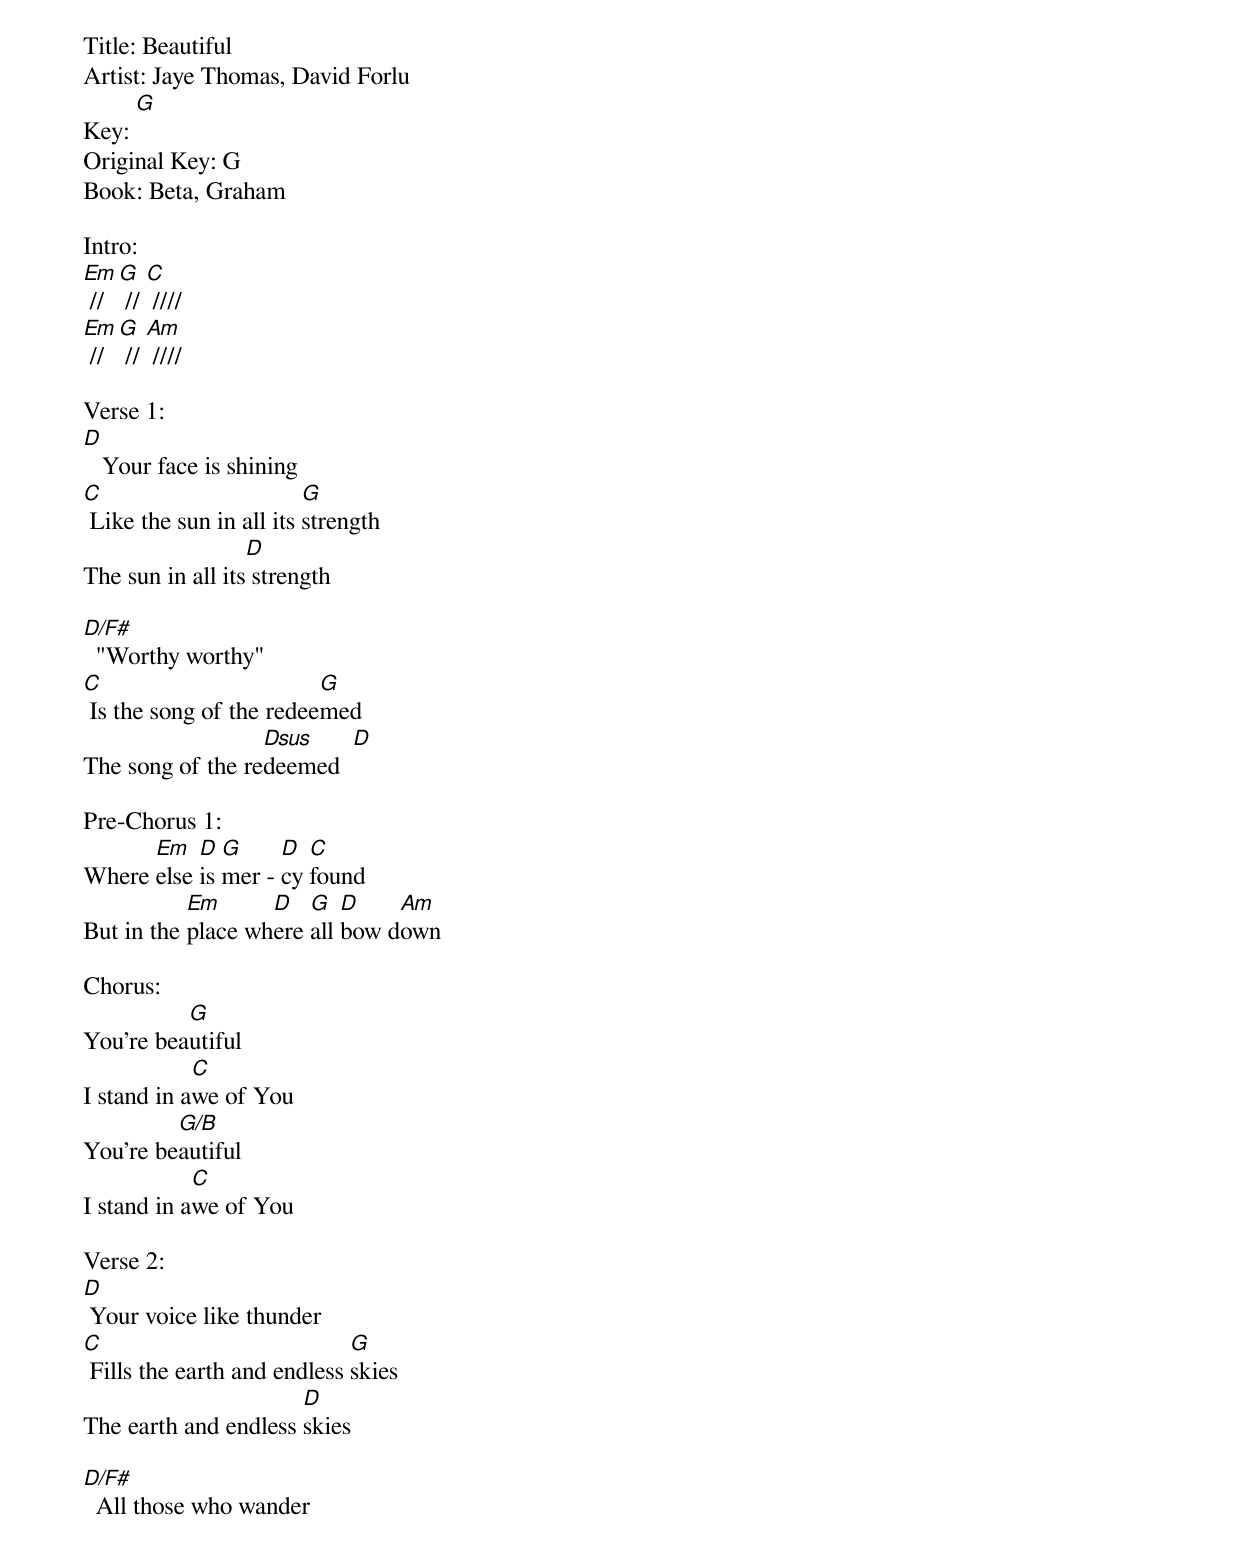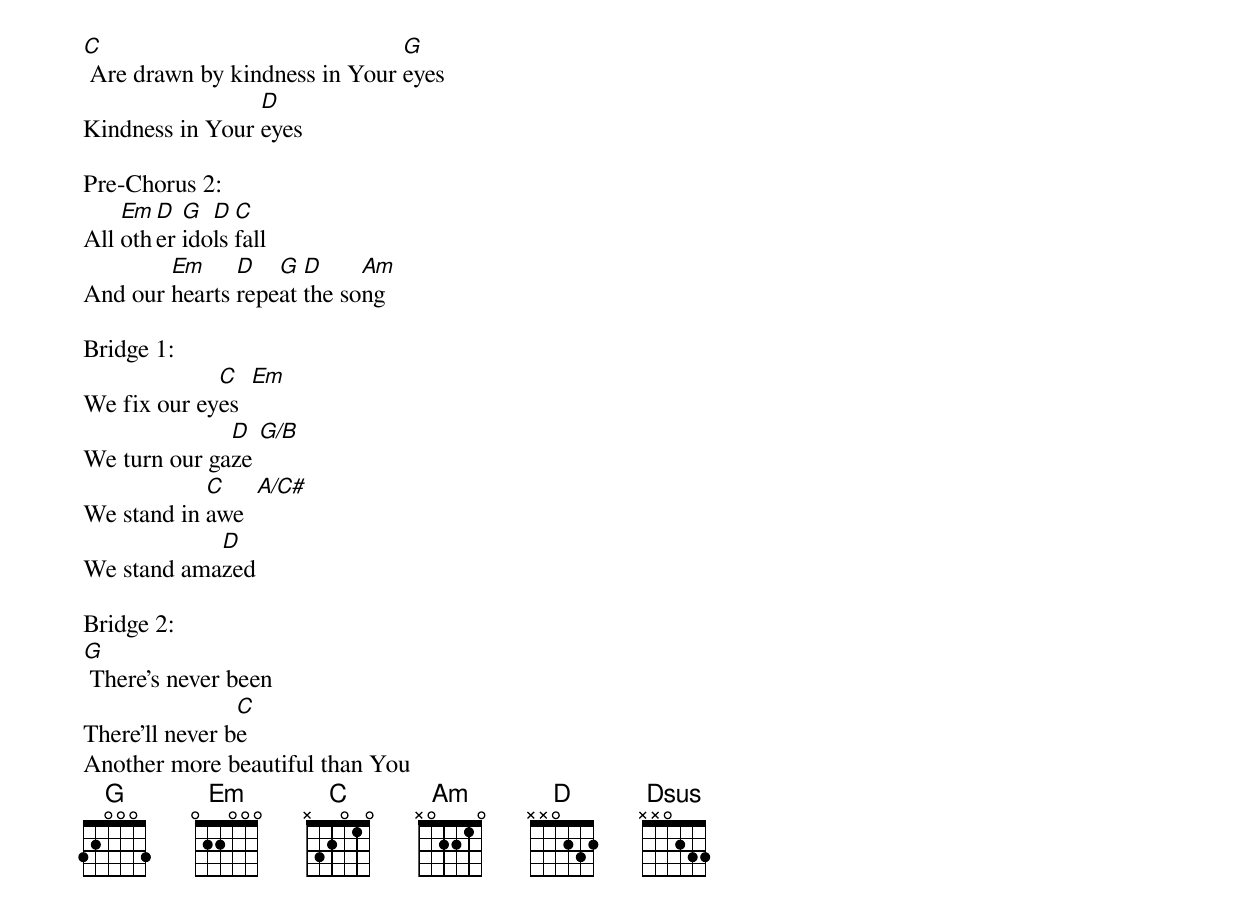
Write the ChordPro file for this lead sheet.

Title: Beautiful
Artist: Jaye Thomas, David Forlu
Key: [G]
Original Key: G
Book: Beta, Graham

Intro:
[Em] // [G] // [C] ////
[Em] // [G] // [Am] ////

Verse 1:
[D]   Your face is shining
[C] Like the sun in all its [G]strength
The sun in all its[D] strength

[D/F#]  "Worthy worthy"
[C] Is the song of the redee[G]med
The song of the re[Dsus]deemed  [D]

Pre-Chorus 1:
Where [Em]else [D]is [G]mer - [D]cy [C]found
But in the [Em]place wh[D]ere [G]all [D]bow d[Am]own

Chorus:
You're bea[G]utiful
I stand in a[C]we of You
You're be[G/B]autiful
I stand in a[C]we of You

Verse 2:
[D] Your voice like thunder
[C] Fills the earth and endless [G]skies
The earth and endless [D]skies

[D/F#]  All those who wander
[C] Are drawn by kindness in Your [G]eyes
Kindness in Your [D]eyes

Pre-Chorus 2:
All [Em]oth[D]er [G]ido[D]ls [C]fall
And our [Em]hearts [D]repe[G]at [D]the so[Am]ng

Bridge 1:
We fix our ey[C]es  [Em]
We turn our ga[D]ze [G/B]
We stand in [C]awe  [A/C#]
We stand ama[D]zed

Bridge 2:
[G] There's never been
There'll never b[C]e
Another more beautiful than You
